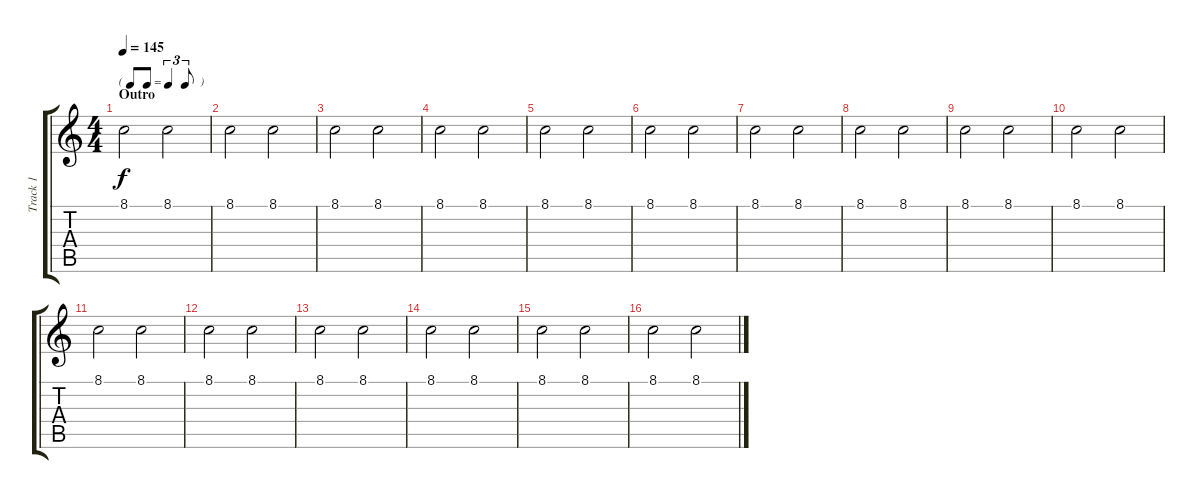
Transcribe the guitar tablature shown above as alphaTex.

\track ("Track 1" "Track 1") {instrument acousticgrandpiano}
\staff {score tabs}
\tuning (E4 B3 G3 D3 A2 E2) {hide}
\ts (4 4)
\tf triplet8th
\section ("" "Outro")
\tempo 145
\clef g2
\ks c
8.1.2{dy f} 8.1.2 |
8.1.2 8.1.2 |
8.1.2 8.1.2 |
8.1.2 8.1.2 |
8.1.2 8.1.2 |
8.1.2 8.1.2 |
8.1.2 8.1.2 |
8.1.2 8.1.2 |
8.1.2 8.1.2 |
8.1.2 8.1.2 |
8.1.2 8.1.2 |
8.1.2 8.1.2 |
8.1.2 8.1.2 |
8.1.2 8.1.2 |
8.1.2 8.1.2 |
8.1.2 8.1.2
